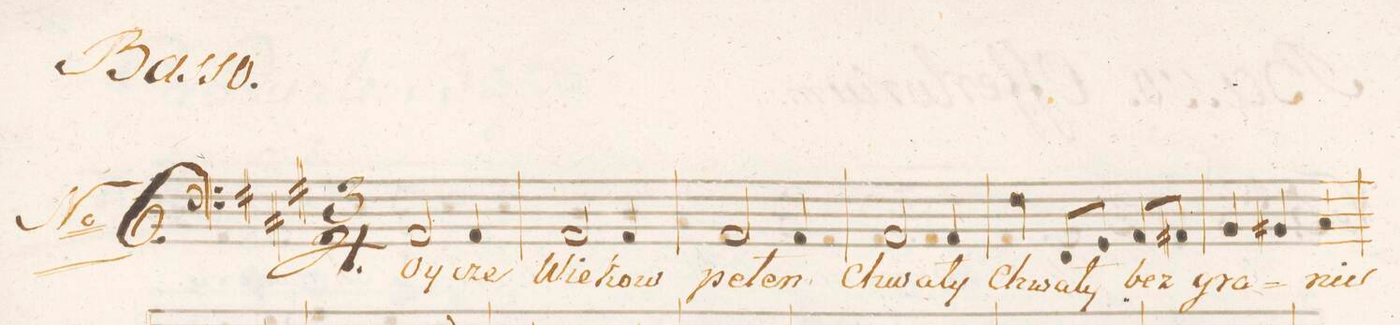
**kern	**text
*I"Basso.	*
*clefF4	*
*k[f#c#g#]	*
*M3/4	*
*2\right	*
2AA/	Oy-
4AA/	-cze
=2	=2
2AA/	Wie-
4AA/	-kow
=3	=3
2AA/	pe-
4AA/	-łen
=4	=4
2AA/	chwa-
4AA/	-ły
=5	=5
4F#\	chwa-
8FF#/L	-ły
8GG#/J	.
8AA/L	bez
8AA#X/J	.
=6	=6
4BB/	gra-
4BB#X/	.
4C#/	-nic
=7	=7
*-	*-
